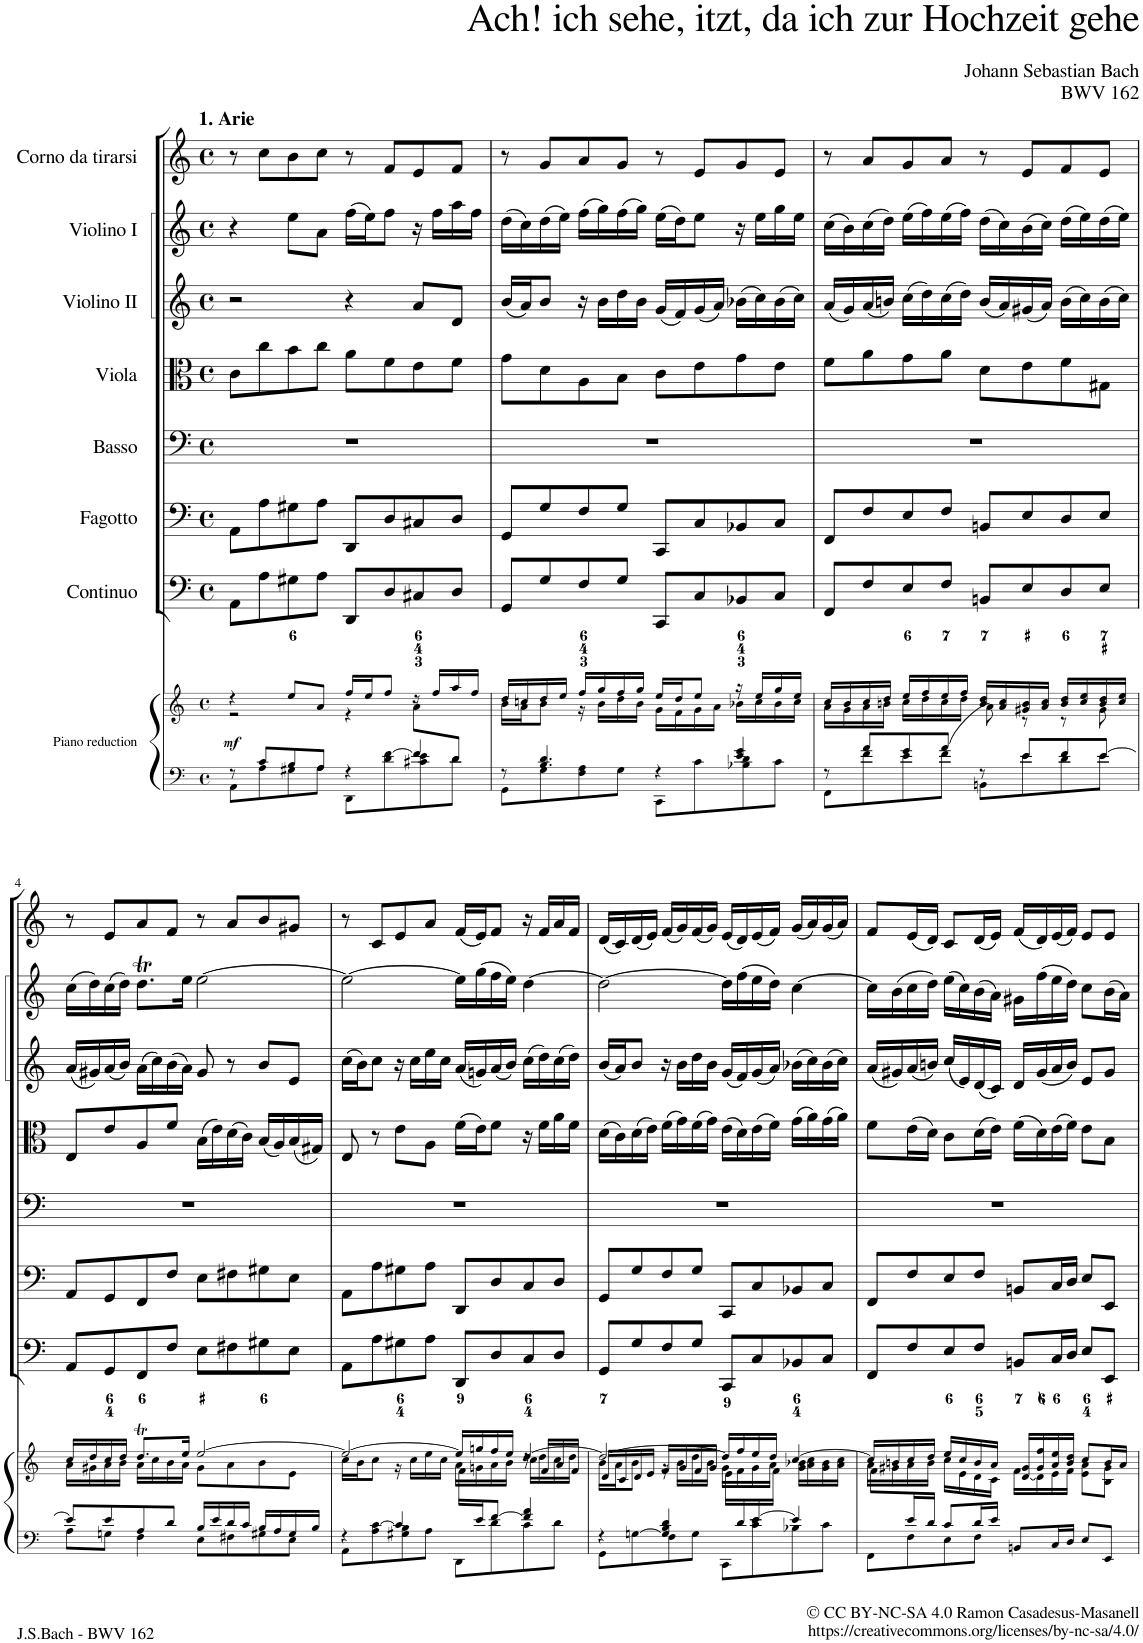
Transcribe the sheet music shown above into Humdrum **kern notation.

**kern	**kern	**dynam	**kern	**kern	**kern	**kern	**kern	**kern	**kern
*part8	*part8	*part8	*part7	*part6	*part5	*part4	*part3	*part2	*part1
*staff9	*staff8	*staff8/9	*staff7	*staff6	*staff5	*staff4	*staff3	*staff2	*staff1
*I"Piano reduction	*	*	*I"Continuo	*I"Fagotto	*I"Basso	*I"Viola	*I"Violino II	*I"Violino I	*I"Corno da tirarsi
*I'Pno	*	*	*	*	*	*	*	*	*
*stria5	*stria5	*	*	*	*	*	*	*	*
*clefF4	*clefG2	*	*clefF4	*clefF4	*clefF4	*clefC3	*clefG2	*clefG2	*clefG2
*	*	*	*	*	*	*	*	*	*Trd7c12
*k[]	*k[]	*	*k[]	*k[]	*k[]	*k[]	*k[]	*k[]	*k[]
*M4/4	*M4/4	*	*M4/4	*M4/4	*M4/4	*M4/4	*M4/4	*M4/4	*M4/4
*met(c)	*met(c)	*	*met(c)	*met(c)	*met(c)	*met(c)	*met(c)	*met(c)	*met(c)
=1	=1	=1	=1	=1	=1	=1	=1	=1	=1
*^	*^	*	*	*	*	*	*	*	*
*	*^	*	*	*	*	*	*	*	*	*	*
!	!	!	!	!	!	!	!	!	!	!	!	!LO:TX:a:B:t=1. Arie
!	!	!	!	!	!LO:DY:b	!	!	!	!	!	!	!
2..ryy	8r	8AA\L	4r	2r	mf	8AA\L	8AA\L	1r	8c\L	2r	4r	8r
.	8c/L	8A\	.	.	.	8A\	8A\	.	8cc\	.	.	8cc\L
.	8B/	8G#X\	8ee/L	.	.	8G#X\	8G#X\	.	8b\	.	8ee\L	8b\
.	8A/J	8A\J	8a/J	.	.	8A\J	8A\J	.	8cc\J	.	8a\J	8cc\J
.	4r	8DD\L	16ff/LL	4r	.	8DD/L	8DD/L	.	8a\L	4r	(16ff\LL	8r
.	.	.	16ee/J	.	.	.	.	.	.	.	16ee\J)	.
.	.	8d\ [>8f\	8ff/J	.	.	8D/	8D/	.	8f\	.	8ff\J	8f/L
.	4f/]	8c#X\ 8e\	16r	8a\L	.	8C#X/	8C#X/	.	8e\	8a/L	16r	8e/
.	.	.	16ff/LL	.	.	.	.	.	.	.	16ff\LL	.
8d/J	.	8d\J	16aa/	8ryy	.	8D/J	8D/J	.	8f\J	8d/J	16aa\	8f/J
.	.	.	16ff/JJ	.	.	.	.	.	.	.	16ff\JJ	.
*	*v	*v	*	*	*	*	*	*	*	*	*	*
=2	=2	=2	=2	=2	=2	=2	=2	=2	=2	=2	=2
8r	8GG\L	16dd/LL	16b\LL	.	8GG/L	8GG/L	1r	8g\L	(16b/LL	(16dd\LL	8r
.	.	16ccn/	16a\J	.	.	.	.	.	16a/J)	16cc\)	.
4.B/ 4.d/	8G\	16dd/	8b\J	.	8G/	8G/	.	8d\	8b/J	(16dd\	8g/L
.	.	16ee/JJ	.	.	.	.	.	.	.	16ee\JJ)	.
.	8F\ 8A\	16ff/LL	16r	.	8F/	8F/	.	8A\	16r	(16ff\LL	8a/
.	.	16gg/	16b\LL	.	.	.	.	.	16b\LL	16gg\)	.
.	8G\J	16ff/	16dd\	.	8G/J	8G/J	.	8B\J	16dd\	(16ff\	8g/J
.	.	16gg/JJ	16b\JJ	.	.	.	.	.	16b\JJ	16gg\JJ)	.
4r	8CC\L	16ee/LL	16g\LL	.	8CC/L	8CC/L	.	8c\L	(16g/LL	(16ee\LL	8r
.	.	16dd/J	16f\	.	.	.	.	.	16f/)	16dd\J)	.
.	8c\	8ee/J	16g\	.	8C/	8C/	.	8e\	(16g/	8ee\J	8e/L
.	.	.	16a\JJ	.	.	.	.	.	16a/JJ)	.	.
4e/ 4g/	8B-X\ 8d\	16r	16b-X\LL	.	8BB-X/	8BB-X/	.	8g\	(16b-X\LL	16r	8g/
.	.	16ee/LL	16cc\	.	.	.	.	.	16cc\)	16ee\LL	.
.	8c\J	16gg/	16b-\	.	8C/J	8C/J	.	8e\J	(16b-\	16gg\	8e/J
.	.	16ee/JJ	16cc\JJ	.	.	.	.	.	16cc\JJ)	16ee\JJ	.
=3	=3	=3	=3	=3	=3	=3	=3	=3	=3	=3	=3
8r	8FF\L	16cc/LL	16a\LL	.	8FF/L	8FF/L	1r	8f\L	(16a/LL	(16cc\LL	8r
.	.	16b/	16g\	.	.	.	.	.	16g/)	16b\)	.
8a/L	8f\	16cc/	16a\	.	8F/	8F/	.	8a\	(16a/	(16cc\	8a/L
.	.	16dd/JJ	16bn\JJ	.	.	.	.	.	16bn/JJ)	16dd\JJ)	.
8g/	8e\	16ee/LL	16cc\LL	.	8E/	8E/	.	8g\	(16cc\LL	(16ee\LL	8g/
.	.	16ff/	16dd\	.	.	.	.	.	16dd\)	16ff\)	.
[8a/J	8f\J	16ee/	16cc\	.	8F/J	8F/J	.	8a\J	(16cc\	(16ee\	8a/J
.	.	16ff/JJ	16dd\JJ	.	.	.	.	.	16dd\JJ)	16ff\JJ)	.
8r	8BBn\L	16b/ 16dd/LL	8a\]	.	8BBn/L	8BBn/L	.	8d\L	(16b/LL	(16dd\LL	8r
.	.	16a/ 16cc/	.	.	.	.	.	.	16a/)	16cc\)	.
8e/L	8e\	16g#X/ 16b/	8r	.	8E/	8E/	.	8e\	(16g#X/	(16b\	8e/L
.	.	16a/ 16cc/JJ	.	.	.	.	.	.	16a/JJ)	16cc\JJ)	.
8f/	8d\	16b/ 16dd/LL	8r	.	8D/	8D/	.	8f\	(16b\LL	(16dd\LL	8f/
.	.	16cc/ 16ee/	.	.	.	.	.	.	16cc\)	16ee\)	.
[8e/J	8e\J	16b/ 16dd/	8g#\	.	8E/J	8E/J	.	8G#X\J	(16b\	(16dd\	8e/J
.	.	16cc/ 16ee/JJ	.	.	.	.	.	.	16cc\JJ)	16ee\JJ)	.
!!LO:LB:g=z
=4	=4	=4	=4	=4	=4	=4	=4	=4	=4	=4	=4
8e/L]	8A\L	16cc/LL	16a\LL	.	8AA/L	8AA/L	1r	8E/L	(16a/LL	(16cc\LL	8r
.	.	16dd/	16g#X\	.	.	.	.	.	16g#X/)	16dd\)	.
8e/	8Gn\J	16cc/	16a\	.	8GG/	8GG/	.	8e/	(16a/	(16cc\	8e/L
.	.	16dd/JJ	16b\JJ	.	.	.	.	.	16b/JJ)	16dd\JJ)	.
8A/	4F\	8.ddT/L	16a\LL	.	8FF/	8FF/	.	8A/	(16a\LL	8.ddT\L	8a/
.	.	.	16cc\	.	.	.	.	.	16cc\)	.	.
8d/J	.	.	16b\	.	8F/J	8F/J	.	8f/J	(16b\	.	8f/J
.	.	16ee/Jk	16a\JJ	.	.	.	.	.	16a\JJ)	16ee\Jk	.
16B/LL	8E\L	[2ee/	8g#\L	.	8E\L	8E\L	.	(16B\LL	8g#/	[2ee\	8r
16e/	.	.	.	.	.	.	.	16e\)	.	.	.
16d/	8F#X\	.	8a\	.	8F#X\	8F#X\	.	(16d\	8r	.	8a/L
16c/JJ	.	.	.	.	.	.	.	16c\JJ)	.	.	.
16B/LL	8G#X\	.	8b\	.	8G#X\	8G#X\	.	(16B/LL	8b/L	.	8b/
16A/	.	.	.	.	.	.	.	16A/)	.	.	.
16G#/	8E\J	.	8e\J	.	8E\J	8E\J	.	(16B/	8e/J	.	8g#X/J
16B/JJ	.	.	.	.	.	.	.	16G#X/JJ)	.	.	.
=5	=5	=5	=5	=5	=5	=5	=5	=5	=5	=5	=5
*	*	*^	*^	*	*	*	*	*	*	*	*
4r	8AA\L	2ee/_	16cc\LL	2ryy	2ryy	.	8AA\L	8AA\L	1r	8E/	(16cc\LL	2ee\_	8r
.	.	.	16b\J	.	.	.	.	.	.	.	16b\J)	.	.
.	8A\ [>8c\	.	8cc\J	.	.	.	8A\	8A\	.	8r	8cc\J	.	8c/L
4c/]	8G#X\ 8B\	.	16r	.	.	.	8G#X\	8G#X\	.	8e\L	16r	.	8e/
.	.	.	16cc\LL	.	.	.	.	.	.	.	16cc\LL	.	.
.	8A\J	.	16ee\	.	.	.	8A\J	8A\J	.	8A\J	16ee\	.	8a/J
.	.	.	16cc\JJ	.	.	.	.	.	.	.	16cc\JJ	.	.
16ryy	8DD\L	16ee/LL]	16a\LL	4ryy	16f\LL	.	8DD/L	8DD/L	.	(16f\LL	(16a/LL	16ee\LL]	(16f/LL
16e/J	.	16ggn/	16gn\	.	4..ryy	.	.	.	.	16e\J)	16gn/)	(16gg\	16e/J)
[8f/J	8d\	16ff/	16a\	.	.	.	8D/	8D/	.	8f\J	(16a/	16ff\	8f/J
.	.	16ee/JJ	16b\JJ	.	.	.	.	.	.	.	16b/JJ)	16ee\JJ)	.
4f/] 4a/	8c\	[4dd/	16cc\LL	16r	.	.	8C/	8C/	.	16r	(16cc\LL	[4dd\	16r
.	.	.	16dd\	16f/LL	.	.	.	.	.	16f\LL	16dd\)	.	16f/LL
.	8d\J	.	16cc\	16a/	.	.	8D/J	8D/J	.	16a\	(16cc\	.	16a/
.	.	.	16dd\JJ	16f/JJ	.	.	.	.	.	16f\JJ	16dd\JJ)	.	16f/JJ
=6	=6	=6	=6	=6	=6	=6	=6	=6	=6	=6	=6	=6	=6
4r	8GG\L	2dd/_	16b\LL	16d/LL	2ryy	.	8GG/L	8GG/L	1r	(16d\LL	(16b/LL	2dd\_	(16d/LL
.	.	.	16a\J	16c/	.	.	.	.	.	16c\)	16a/J)	.	16c/)
.	[>8Gn\	.	8b\J	16d/	.	.	8G/	8G/	.	(16d\	8b/J	.	(16d/
.	.	.	.	16e/JJ	.	.	.	.	.	16e\JJ)	.	.	16e/JJ)
4G/] 4B/ 4d/	8F\	.	16r	16f/LL	.	.	8F/	8F/	.	(16f\LL	16r	.	(16f/LL
.	.	.	16b\LL	16g/	.	.	.	.	.	16g\)	16b\LL	.	16g/)
.	8G\J	.	16dd\	16f/	.	.	8G/J	8G/J	.	(16f\	16dd\	.	(16f/
.	.	.	16b\JJ	16g/JJ	.	.	.	.	.	16g\JJ)	16b\JJ	.	16g/JJ)
16ryy	8CC\L	16dd/LL]	16g\LL	2ryy	16e\LL	.	8CC/L	8CC/L	.	(16e\LL	(16g/LL	16dd\LL]	(16e/LL
16d/	.	16ff/	16f\	.	8ryy	.	.	.	.	16d\)	16f/)	(16ff\	16d/)
[16e/	8c\ 8e\	16ee/	16g\	.	.	.	8C/	8C/	.	(16e\	(16g/	16ee\	(16e/
16ryy	.	16dd/JJ	16a\JJ	.	16f\JJ	.	.	.	.	16f\JJ)	16a/JJ)	16dd\JJ)	16f/JJ)
4e/]	8B-X\	[4cc/	16g\ 16b-X\LL	.	4ryy	.	8BB-X/	8BB-X/	.	(16g\LL	(16b-X\LL	[4cc\	(16g/LL
.	.	.	16a\ 16cc\	.	.	.	.	.	.	16a\)	16cc\)	.	16a/)
.	8c\J	.	16g\ 16b-\	.	.	.	8C/J	8C/J	.	(16g\	(16b-\	.	(16g/
.	.	.	16a\ 16cc\JJ	.	.	.	.	.	.	16a\JJ)	16cc\JJ)	.	16a/JJ)
*	*	*	*	*v	*v	*	*	*	*	*	*	*	*
=7	=7	=7	=7	=7	=7	=7	=7	=7	=7	=7	=7	=7
8ryy	8FF\L	16cc/LL]	16a\LL	8f\L	.	8FF/L	8FF/L	1r	8f\L	(16a/LL	16cc\LL]	8f/L
.	.	16bn/	16g#X\	.	.	.	.	.	.	16g#X/)	(16b\	.
16e/L	8F\	16cc/	16a\	2..ryy	.	8F/	8F/	.	(16e\L	(16a/	16cc\	(16e/L
16d/JJ	.	16dd/JJ	16b\JJ	.	.	.	.	.	16d\JJ)	16bn/JJ)	16dd\JJ)	16d/JJ)
8c/L	8E\	16ee/LL	16cc\LL	.	.	8E/	8E/	.	8c\L	(16cc/LL	(16ee\LL	8c/L
.	.	16cc/	16e\	.	.	.	.	.	.	16e/)	16cc\)	.
16d/L	8F\J	16b/	16d\	.	.	8F/J	8F/J	.	(16d\L	(16d/	(16b\	(16d/L
16e/JJ	.	16a/JJ	16c\JJ	.	.	.	.	.	16e\JJ)	16c/JJ)	16a\JJ)	16e/JJ)
8BBn/L	2ryy	[<16d/ 16g#/LL	16f\LL	.	.	8BBn/L	8BBn/L	.	(16f\LL	16d/LL	16g#X\LL	(16f/LL
.	.	16g#/ 16ff/	16d\]	.	.	.	.	.	16d\)	(16g#/	(16ff\	16d/)
16C/L	.	16a/ 16ee/	16e\	.	.	16C/L	16C/L	.	(16e\	16a/	16ee\	(16e/
16D/JJ	.	16b/ 16dd/JJ	16f\JJ	.	.	16D/JJ	16D/JJ	.	16f\JJ)	16b/JJ)	16dd\JJ)	16f/JJ)
8E/L	.	8cc/L	8e\ 8a\L	.	.	8E/L	8E/L	.	8e\L	8e/L	8cc\L	8e/L
8EE/J	.	16b/L	8B\ 8g#\J	.	.	8EE/J	8EE/J	.	8B\J	8g#/J	(16b\L	8e/J
.	.	16a/JJ	.	.	.	.	.	.	.	.	16a\JJ)	.
*v	*v	*	*	*	*	*	*	*	*	*	*	*
*	*v	*v	*v	*	*	*	*	*	*	*	*
=	=	=	=	=	=	=	=	=	=
*-	*-	*-	*-	*-	*-	*-	*-	*-	*-
